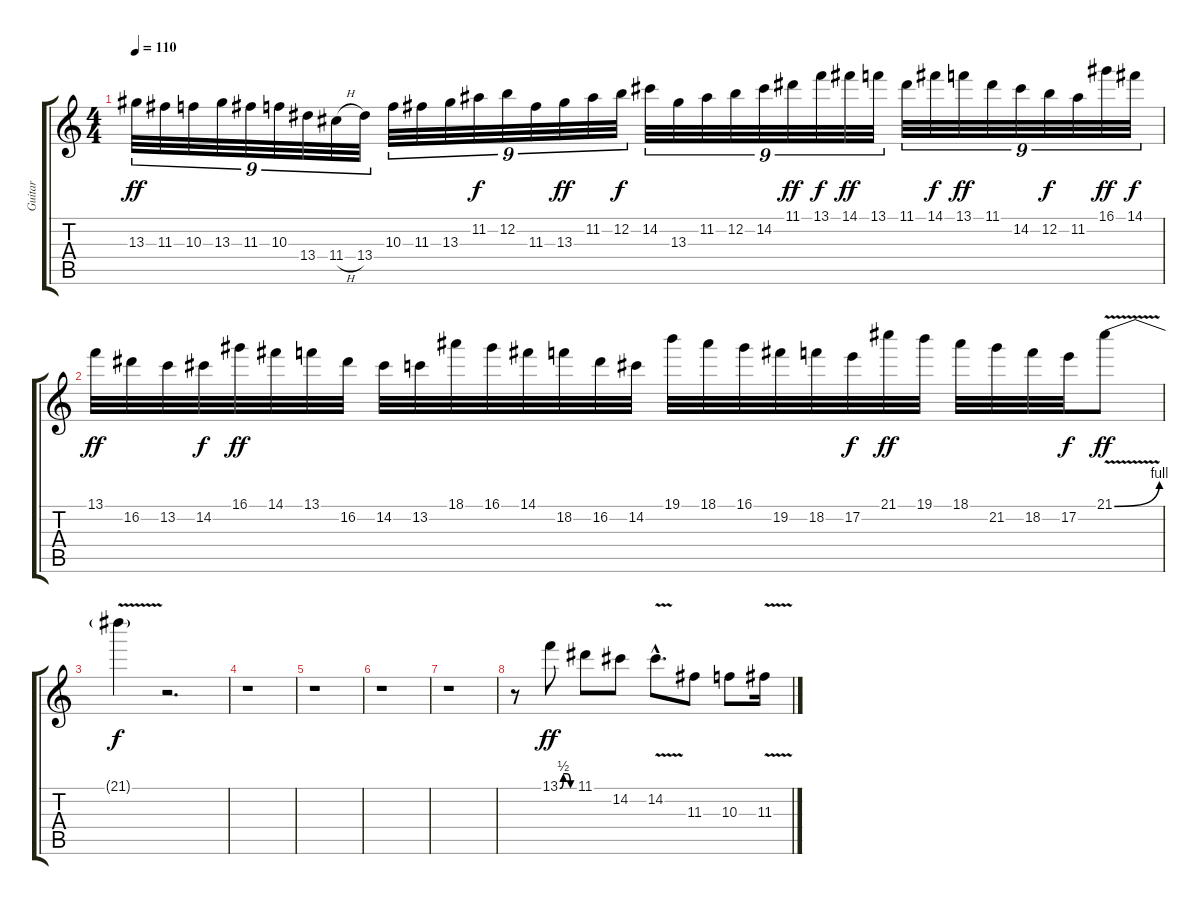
\track ("Guitar" "Guitar") {instrument overdrivenguitar}
\staff {score tabs}
\tuning (E4 B3 G3 D3 A2 E2) {hide}
\ts (4 4)
\tempo 110
\clef g2
\ks c
13.3.32{tu (9 8) dy ff} 11.3.32{tu (9 8)} 10.3.32{tu (9 8)} 13.3.32{tu (9 8)} 11.3.32{tu (9 8)} 10.3.32{tu (9 8)} 13.4.32{tu (9 8)} 11.4{h}.32{tu (9 8)} 13.4.32{tu (9 8)} 10.3.32{tu (9 8)} 11.3.32{tu (9 8)} 13.3.32{tu (9 8)} 11.2.32{tu (9 8) dy f} 12.2.32{tu (9 8)} 11.3.32{tu (9 8)} 13.3.32{tu (9 8) dy ff} 11.2.32{tu (9 8)} 12.2.32{tu (9 8) dy f} 14.2.32{tu (9 8)} 13.3.32{tu (9 8)} 11.2.32{tu (9 8)} 12.2.32{tu (9 8)} 14.2.32{tu (9 8)} 11.1.32{tu (9 8) dy ff} 13.1.32{tu (9 8) dy f} 14.1.32{tu (9 8) dy ff} 13.1.32{tu (9 8)} 11.1.32{tu (9 8)} 14.1.32{tu (9 8) dy f} 13.1.32{tu (9 8) dy ff} 11.1.32{tu (9 8)} 14.2.32{tu (9 8)} 12.2.32{tu (9 8) dy f} 11.2.32{tu (9 8)} 16.1.32{tu (9 8) dy ff} 14.1.32{tu (9 8) dy f} |
13.1.32{dy ff} 16.2.32 13.2.32 14.2.32{dy f} 16.1.32{dy ff} 14.1.32 13.1.32 16.2.32 14.2.32 13.2.32 18.1.32 16.1.32 14.1.32 18.2.32 16.2.32 14.2.32 19.1.32 18.1.32 16.1.32 19.2.32 18.2.32 17.2.32{dy f} 21.1.32{dy ff} 19.1.32 18.1.32 21.2.32 18.2.32 17.2.32{dy f} 21.1{be (bend 0 0 60 4) v}.8{dy ff} |
21.1{t}.4{dy f} r.2{d} |
r.1 |
r.1 |
r.1 |
r.1 |
r.8 13.1{be (custom 0 0 15 2 30 2 45 0 60 0)}.8{dy ff} 11.1.8 14.2.8 14.2{v hac}.8{d} 11.3.8 10.3.8 11.3{v}.16
